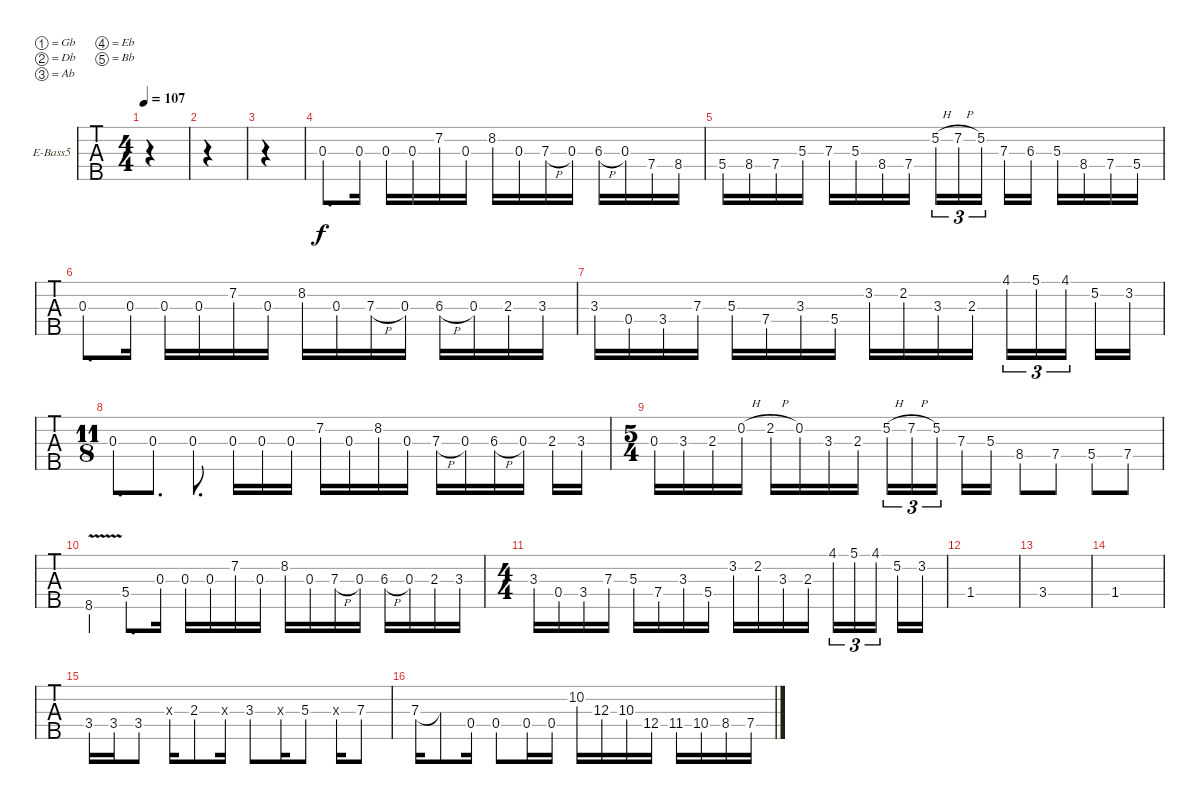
\defaultSystemsLayout 4
\bracketExtendMode groupsimilarinstruments
\firstSystemTrackNameOrientation horizontal
\otherSystemsTrackNameOrientation horizontal
\track ("Electric Bass" "E-Bass5") {instrument electricbassfinger}
\staff {tabs}
\tuning (Gb2 Db2 Ab1 Eb1 Bb0)
\ts (4 4)
\tempo 107
\clef f4
\ks c
|
|
|
0.3.8{d} 0.3.16 0.3.16 0.3.16 7.2.16 0.3.16 8.2.16 0.3.16 7.3{h}.16 0.3.16 6.3{h}.16 0.3.16 7.4.16 8.4.16 |
5.4.16 8.4.16 7.4.16 5.3.16 7.3.16 5.3.16 8.4.16 7.4.16 5.2{h}.16{tu (3 2)} 7.2{h}.16{tu (3 2)} 5.2.16{tu (3 2)} 7.3.16 6.3.16 5.3.16 8.4.16 7.4.16 5.4.16 |
0.3.8{d} 0.3.16 0.3.16 0.3.16 7.2.16 0.3.16 8.2.16 0.3.16 7.3{h}.16 0.3.16 6.3{h}.16 0.3.16 2.3.16 3.3.16 |
3.3.16 0.4.16 3.4.16 7.3.16 5.3.16 7.4.16 3.3.16 5.4.16 3.2.16 2.2.16 3.3.16 2.3.16 4.1.16{tu (3 2)} 5.1.16{tu (3 2)} 4.1.16{tu (3 2)} 5.2.16 3.2.16 |
\ts (11 8)
0.3.8{d} 0.3.8{d} 0.3.8{d} 0.3.16 0.3.16 0.3.16 7.2.16 0.3.16 8.2.16 0.3.16 7.3{h}.16 0.3.16 6.3{h}.16 0.3.16 2.3.16 3.3.16 |
\ts (5 4)
0.3.16 3.3.16 2.3.16 0.2{h}.16 2.2{h}.16 0.2.16 3.3.16 2.3.16 5.2{h}.16{tu (3 2)} 7.2{h}.16{tu (3 2)} 5.2.16{tu (3 2)} 7.3.16 5.3.16 8.4.8 7.4.8 5.4.8 7.4.8 |
8.5{v}.4 5.4.8{d} 0.3.16 0.3.16 0.3.16 7.2.16 0.3.16 8.2.16 0.3.16 7.3{h}.16 0.3.16 6.3{h}.16 0.3.16 2.3.16 3.3.16 |
\ts (4 4)
3.3.16 0.4.16 3.4.16 7.3.16 5.3.16 7.4.16 3.3.16 5.4.16 3.2.16 2.2.16 3.3.16 2.3.16 4.1.16{tu (3 2)} 5.1.16{tu (3 2)} 4.1.16{tu (3 2)} 5.2.16 3.2.16 |
1.4.1 |
3.4.1 |
1.4.1 |
3.4.16 3.4.16 3.4.8 0.3{x}.16 2.3.8 0.3{x}.16 3.3.8 0.3{x}.16 5.3.8 0.3{x}.16 7.3.8 |
7.3.16 7.3{t}.8 0.4.16 0.4.8 0.4.16 0.4.16 10.2.16 12.3.16 10.3.16 12.4.16 11.4.16 10.4.16 8.4.16 7.4.16
